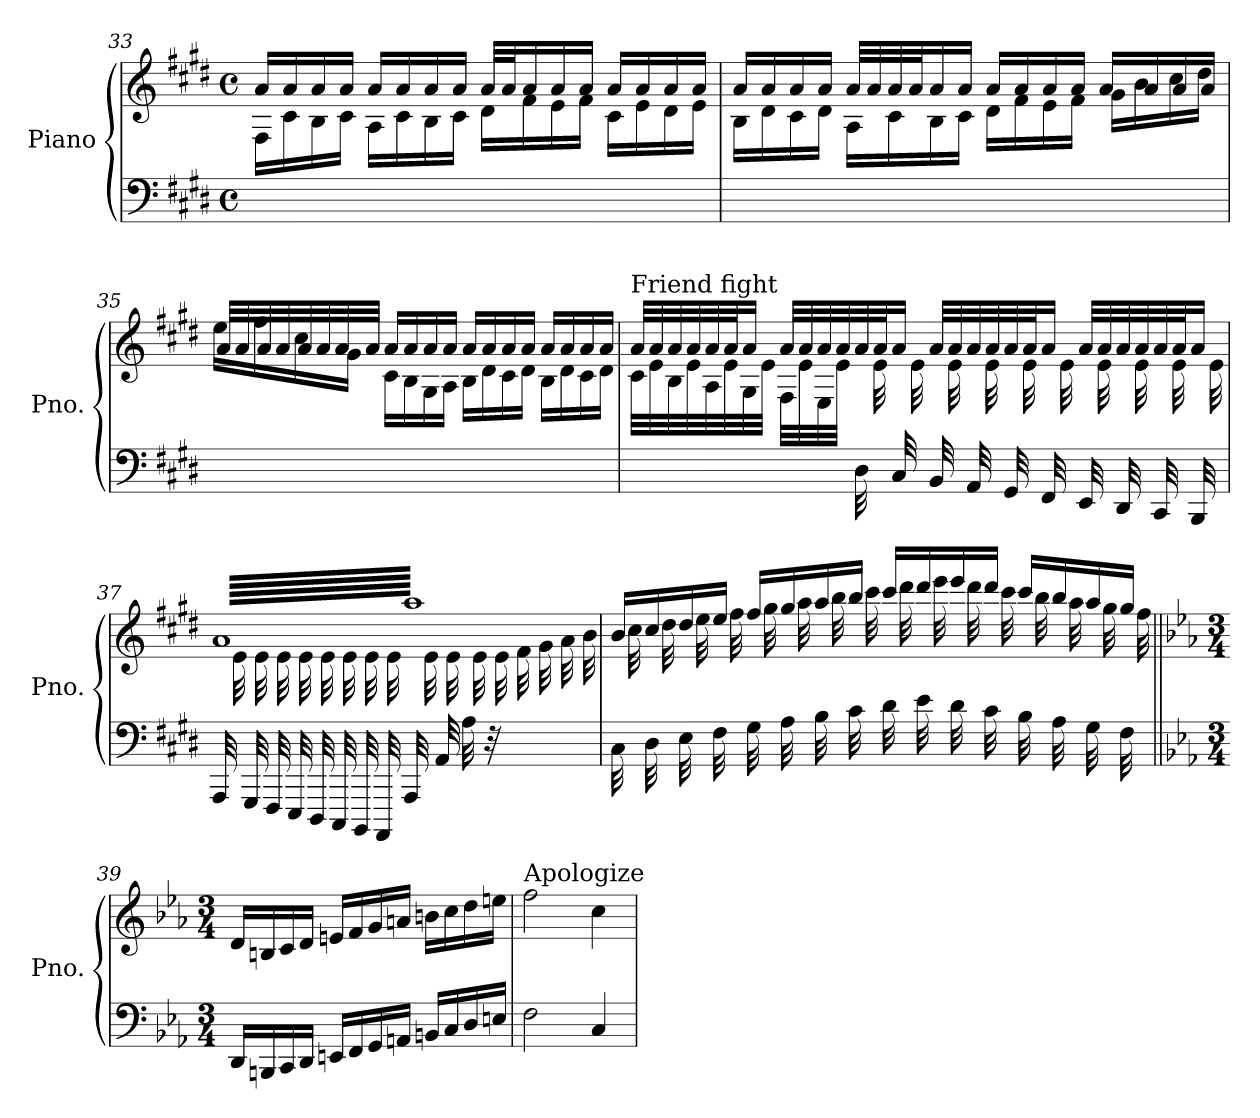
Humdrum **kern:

**kern	**kern
*part1	*part1
*staff2	*staff1
*I"Piano	*
*I'Pno.	*
*clefF4	*clefG2
*k[f#c#g#d#]	*k[f#c#g#d#]
*M4/4	*M4/4
*met(c)	*met(c)
=33	=33
*	*^
1ryy	16a/LL	16F#\LL
.	16a/	16c#\
.	16a/	16B\
.	16a/JJ	16c#\JJ
.	16a/LL	16A\LL
.	16a/	16c#\
.	16a/	16B\
.	16a/JJ	16c#\JJ
.	32a/LLL	16d#\LL
.	32a/J	.
.	16a/	16f#\
.	16a/	16e\
.	16a/JJ	16f#\JJ
.	16a/LL	16c#\LL
.	16a/	16e\
.	16a/	16d#\
.	16a/JJ	16e\JJ
!!LO:LB:g=z	!!
=34	=34	=34
1ryy	16a/LL	16B\LL
.	16a/	16d#\
.	16a/	16c#\
.	16a/JJ	16d#\JJ
.	32a/LLL	16A\LL
.	32a/	.
.	32a/	16c#\
.	32a/J	.
.	16a/	16B\
.	16a/JJ	16c#\JJ
.	16a/LL	16d#\LL
.	16a/	16f#\
.	16a/	16e\
.	16a/JJ	16f#\JJ
.	16a/LL	16g#\LL
.	16a/	16b\
.	16a/	16cc#\
.	16a/JJ	16dd#\JJ
=35	=35	=35
1ryy	32a/LLL	16ee\LL
.	32a/	.
.	32a/	16ff#\
.	32a/	.
.	32a/	16cc#\
.	32a/	.
.	32a/	16g#\JJ
.	32a/JJJ	.
.	16a/LL	16c#\LL
.	16a/	16B\
.	16a/	16G#\
.	16a/JJ	16A\JJ
.	16a/LL	16B\LL
.	16a/	16d#\
.	16a/	16c#\
.	16a/JJ	16d#\JJ
.	16a/LL	16B\LL
.	16a/	16d#\
.	16a/	16c#\
.	16a/JJ	16d#\JJ
!!LO:LB:g=z	!!
=36	=36	=36
!	!LO:TX:a:t=Friend fight	!
4ryy	32a/LLL	32c#\LLL
.	32a/	32e\
.	32a/	32B\
.	32a/	32e\
.	32a/	32A\
.	32a/J	32e\
.	16a/JJ	32G#\
.	.	32e\JJJ
8ryy	32a/LLL	32F#\LLL
.	32a/	32e\
.	32a/	32E\
.	32a/	32e\JJJ
32D#\	32a/	32ryy
32ryy	32a/J	32e\
32C#/	16a/JJ	32ryy
32ryy	.	32e\
32BB/	32a/LLL	32ryy
32ryy	32a/	32e\
32AA/	32a/	32ryy
32ryy	32a/	32e\
32GG#/	32a/	32ryy
32ryy	32a/J	32e\
32FF#/	16a/JJ	32ryy
32ryy	.	32e\
32EE/	32a/LLL	32ryy
32ryy	32a/	32e\
32DD#/	32a/	32ryy
32ryy	32a/	32e\
32CC#/	32a/	32ryy
32ryy	32a/J	32e\
32BBB/	16a/JJ	32ryy
32ryy	.	32e\
!!LO:LB:g=z	!!
=37	=37	=37
*	*tremolo	*
32AAA/	64aLLLL	32ryy
.	64aa	.
32ryy	64a	32e\
.	64aa	.
32GGG#/	64a	32ryy
.	64aa	.
32ryy	64a	32e\
.	64aa	.
32FFF#/	64a	32ryy
.	64aa	.
32ryy	64a	32e\
.	64aa	.
32EEE/	64a	32ryy
.	64aa	.
32ryy	64a	32e\
.	64aa	.
32DDD#/	64a	32ryy
.	64aa	.
32ryy	64a	32e\
.	64aa	.
32CCC#/	64a	32ryy
.	64aa	.
32ryy	64a	32e\
.	64aa	.
32BBBB/	64a	32ryy
.	64aa	.
32ryy	64a	32e\
.	64aa	.
32AAAA/	64a	32ryy
.	64aa	.
32ryy	64a	32e\
.	64aa	.
32AAA/	64a	32ryy
.	64aa	.
32ryy	64a	32e\
.	64aa	.
32AA/	64a	32ryy
.	64aa	.
32ryy	64a	32e\
.	64aa	.
32A\	64a	32ryy
.	64aa	.
32ryy	64a	32e\
.	64aa	.
32r	64a	32ryy
.	64aa	.
4ryy	64a	32e\
.	64aa	.
.	64a	32ryy
.	64aa	.
.	64a	32f#\
.	64aa	.
.	64a	32ryy
.	64aa	.
.	64a	32g#\
.	64aa	.
.	64a	32ryy
.	64aa	.
.	64a	32a\
.	64aa	.
.	64a	32ryy
.	64aa	.
32ryy	64a	32b\
.	64aaJJJJ	.
*	*Xtremolo	*
!!LO:LB:g=z	!!
=38	=38	=38
*^	*	*
1rFyy	32C#\	16b/LL	32ryy
.	.	.	.
.	32ryy	.	32cc#\
.	.	.	.
.	32D#\	16cc#/	32ryy
.	.	.	.
.	32ryy	.	32dd#\
.	.	.	.
.	32E\	16dd#/	32ryy
.	.	.	.
.	32ryy	.	32ee\
.	.	.	.
.	32F#\	16ee/JJ	32ryy
.	.	.	.
.	32ryy	.	32ff#\
.	.	.	.
.	32G#\	16ff#/LL	32ryy
.	.	.	.
.	32ryy	.	32gg#\
.	.	.	.
.	32A\	16gg#/	32ryy
.	.	.	.
.	32ryy	.	32aa\
.	.	.	.
.	32B\	16aa/	32ryy
.	.	.	.
.	32ryy	.	32bb\
.	.	.	.
.	32c#\	16bb/JJ	32ryy
.	.	.	.
.	32ryy	.	32ccc#\
.	.	.	.
.	32d#\	16ccc#/LL	32ryy
.	32ryy	.	32ddd#\
.	32e\	16ddd#/	32ryy
.	32ryy	.	32eee\
.	32d#\	16eee/	32ryy
.	32ryy	.	32ddd#\
.	32c#\	16ddd#/JJ	32ryy
.	32ryy	.	32ccc#\
.	32B\	16ccc#/LL	32ryy
.	32ryy	.	32bb\
.	32A\	16bb/	32ryy
.	32ryy	.	32aa\
.	32G#\	16aa/	32ryy
.	32ryy	.	32gg#\
.	32F#\	16gg#/JJ	32ryy
.	32ryy	.	32ff#\
*v	*v	*	*
*	*v	*v
!!LO:LB:g=z
=39||	=39||
*k[b-e-a-]	*k[b-e-a-]
*M3/4	*M3/4
16DD/LL	16d/LL
16BBBn/	16Bn/
16CC/	16c/
16DD/JJ	16d/JJ
16EEn/LL	16en/LL
16FF/	16f/
16GG/	16g/
16AAn/JJ	16an/JJ
16BBn/LL	16bn\LL
16C/	16cc\
16D/	16dd\
16En/JJ	16een\JJ
=40	=40
!	!LO:TX:a:t=Apologize
2F\	2ff\
4C/	4cc\
=	=
*-	*-
